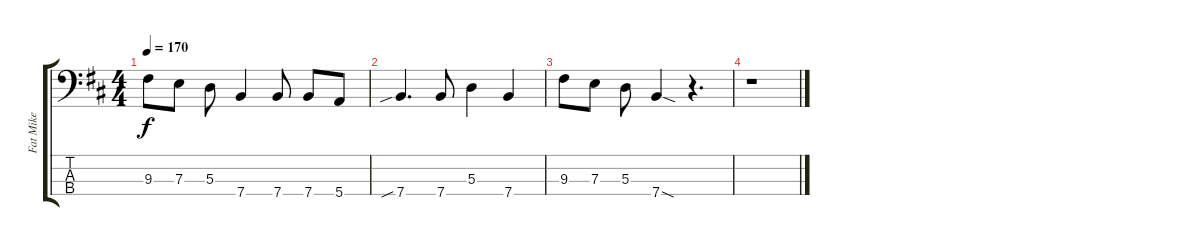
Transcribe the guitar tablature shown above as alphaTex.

\track ("Fat Mike" "Fat Mike") {instrument electricbasspick}
\staff {score tabs}
\tuning (G2 D2 A1 E1) {hide}
\ts (4 4)
\tempo 170
\clef f4
\ks d
9.3.8{dy f} 7.3.8 5.3.8 7.4.4 7.4.8 7.4.8 5.4.8 |
7.4{sib}.4{d} 7.4.8 5.3.4 7.4.4 |
9.3.8 7.3.8 5.3.8 7.4{sod}.4 r.4{d} |
r.1
